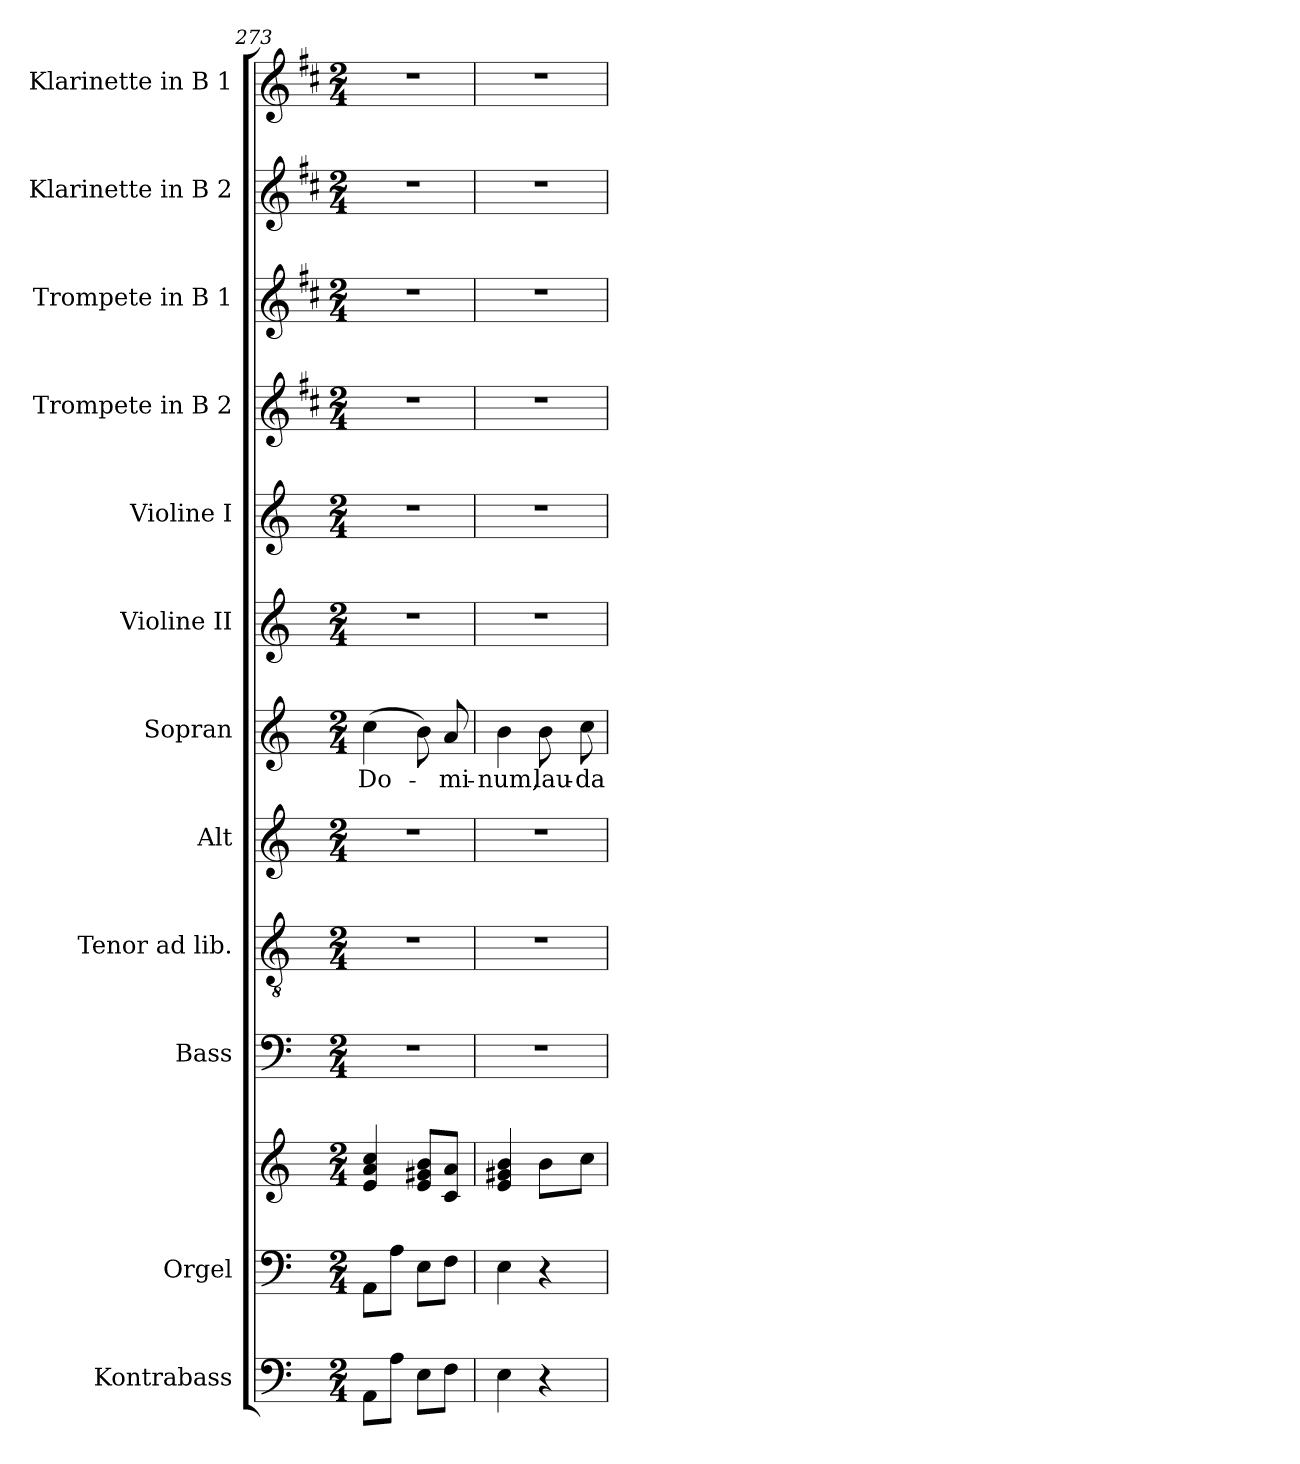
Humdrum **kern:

**kern	**kern	**kern	**kern	**kern	**kern	**kern	**text	**kern	**kern	**kern	**kern	**kern	**kern
*part12	*part11	*part11	*part10	*part9	*part8	*part7	*part7	*part6	*part5	*part4	*part3	*part2	*part1
*staff13	*staff12	*staff11	*staff10	*staff9	*staff8	*staff7	*staff7	*staff6	*staff5	*staff4	*staff3	*staff2	*staff1
*I"Kontrabass	*I"Orgel	*	*I"Bass	*I"Tenor ad lib.	*I"Alt	*I"Sopran	*	*I"Violine II	*I"Violine I	*I"Trompete in B 2	*I"Trompete in B 1	*I"Klarinette in B 2	*I"Klarinette in B 1
*I'Kb.	*I'Org.	*	*I'B	*I'T	*I'A	*I'S	*	*I'Vl. II	*I'Vl. I	*	*	*	*
*clefF4	*clefF4	*clefG2	*clefF4	*clefGv2	*clefG2	*clefG2	*	*clefG2	*clefG2	*clefG2	*clefG2	*clefG2	*clefG2
*ITrd7c12	*	*	*	*	*	*	*	*	*	*ITrd1c2	*ITrd1c2	*ITrd1c2	*ITrd1c2
*k[]	*k[]	*k[]	*k[]	*k[]	*k[]	*k[]	*	*k[]	*k[]	*k[]	*k[]	*k[]	*k[]
*C:	*C:	*C:	*C:	*C:	*C:	*C:	*	*C:	*C:	*C:	*C:	*C:	*C:
*M2/4	*M2/4	*M2/4	*M2/4	*M2/4	*M2/4	*M2/4	*	*M2/4	*M2/4	*M2/4	*M2/4	*M2/4	*M2/4
=273	=273	=273	=273	=273	=273	=273	=273	=273	=273	=273	=273	=273	=273
!	!	!	!	!	!	!	!LO:LY:b	!	!	!	!	!	!
8AAA\L	8AA\L	4e/ 4a/ 4cc/	2r	2r	2r	(>4cc\	Do-	2r	2r	2r	2r	2r	2r
8AA\J	8A\J	.	.	.	.	.	.	.	.	.	.	.	.
8EE\L	8E\L	8e/ 8g#X/ 8b/L	.	.	.	8b\)	.	.	.	.	.	.	.
!	!	!	!	!	!	!	!LO:LY:b	!	!	!	!	!	!
8FF\J	8F\J	8c/ 8a/J	.	.	.	8a/	-mi-	.	.	.	.	.	.
=274	=274	=274	=274	=274	=274	=274	=274	=274	=274	=274	=274	=274	=274
!	!	!	!	!	!	!	!LO:LY:b	!	!	!	!	!	!
4EE\	4E\	4e/ 4g#X/ 4b/	2r	2r	2r	4b\	-num,	2r	2r	2r	2r	2r	2r
!	!	!	!	!	!	!	!LO:LY:b	!	!	!	!	!	!
4r	4r	8b\L	.	.	.	8b\	lau-	.	.	.	.	.	.
!	!	!	!	!	!	!	!LO:LY:b	!	!	!	!	!	!
.	.	8cc\J	.	.	.	8cc\	-da	.	.	.	.	.	.
=	=	=	=	=	=	=	=	=	=	=	=	=	=
*-	*-	*-	*-	*-	*-	*-	*-	*-	*-	*-	*-	*-	*-
